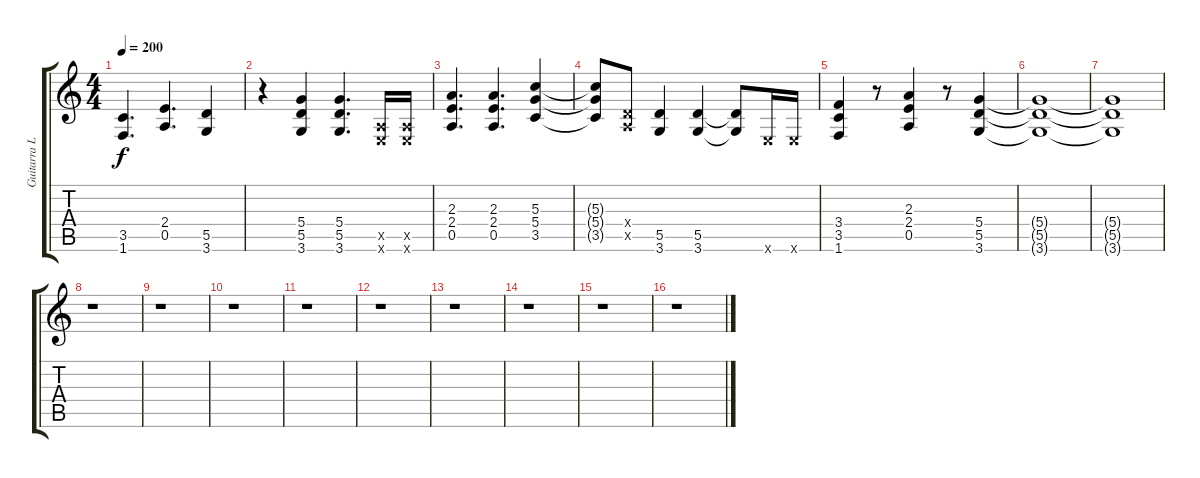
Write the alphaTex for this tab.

\track ("Guitarra Líder" "Guitarra L") {instrument distortionguitar}
\staff {score tabs}
\tuning (E4 B3 G3 D3 A2 E2) {hide}
\ts (4 4)
\tempo 200
\clef g2
\ks c
(3.5 1.6).4{d dy f} (2.4 0.5).4{d} (5.5 3.6).4 |
r.4 (5.4 5.5 3.6).4 (5.4 5.5 3.6).4{d} (0.5{x} 0.6{x}).16 (0.5{x} 0.6{x}).16 |
(2.3 2.4 0.5).4{d} (2.3 2.4 0.5).4{d} (5.3 5.4 3.5).4 |
(5.3{t} 5.4{t} 3.5{t}).8 (0.4{x} 0.5{x}).8 (5.5 3.6).4 (5.5 3.6).4 (5.5{t} 3.6{t}).8 0.6{x}.16 0.6{x}.16 |
(3.4 3.5 1.6).4 r.8 (2.3 2.4 0.5).4 r.8 (5.4 5.5 3.6).4 |
(5.4{t} 5.5{t} 3.6{t}).1 |
(5.4{t} 5.5{t} 3.6{t}).1 |
r.1 |
r.1 |
r.1 |
r.1 |
r.1 |
r.1 |
r.1 |
r.1 |
r.1
